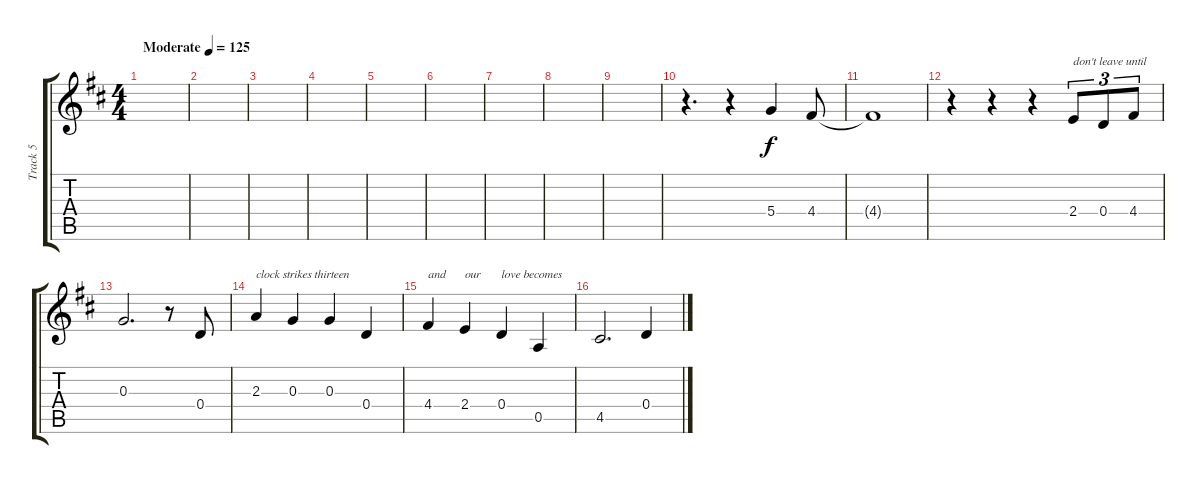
\track ("Track 5" "Track 5") {instrument acousticguitarnylon}
\staff {score tabs}
\tuning (E4 B3 G3 D3 A2 E2) {hide}
\ts (4 4)
\tempo (125 "Moderate")
\clef g2
\ks d
|
|
|
|
|
|
|
|
|
r.4{d} r.4 5.4.4 4.4.8 |
4.4{t}.1 |
r.4 r.4 r.4 2.4.8{tu (3 2) txt "don't leave until"} 0.4.8{tu (3 2)} 4.4.8{tu (3 2)} |
0.3.2{d} r.8 0.4.8 |
2.3.4{txt "clock strikes thirteen"} 0.3.4 0.3.4 0.4.4 |
4.4.4{txt "and"} 2.4.4{txt "our"} 0.4.4{txt "love becomes"} 0.5.4 |
4.5.2{d} 0.4.4
